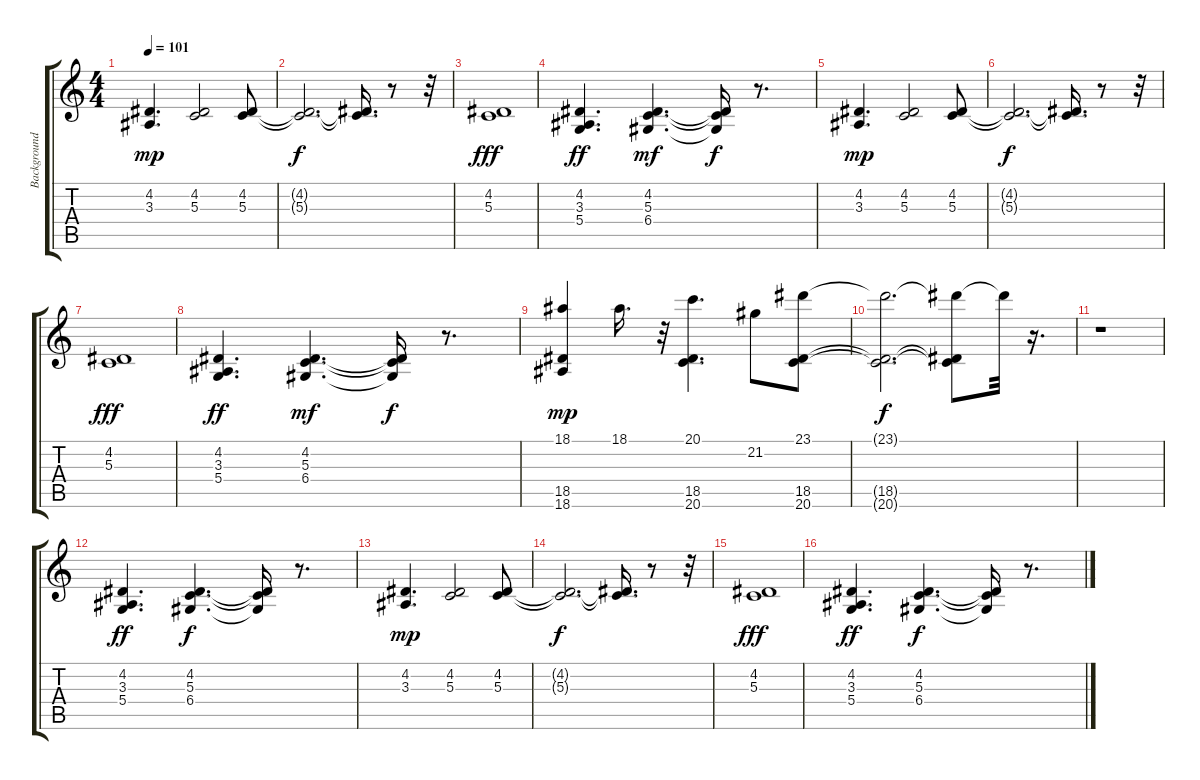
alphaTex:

\track ("Background" "Background") {instrument pad4choir}
\staff {score tabs}
\tuning (E4 B3 G3 D3 A2 E2) {hide}
\ts (4 4)
\tempo 101
\clef g2
\ks c
(4.2 3.3).4{d dy mp} (4.2 5.3).2 (4.2 5.3).8 |
(4.2{t} 5.3{t}).2{d dy f} (4.2{t} 5.3{t}).16{d} r.8 r.32 |
(4.2 5.3).1{dy fff instrument voiceoohs} |
(4.2 3.3 5.4).4{d dy ff instrument pad4choir} (4.2 5.3 6.4).4{d dy mf} (4.2{t} 5.3{t} 6.4{t}).16{dy f} r.8{d} |
(4.2 3.3).4{d dy mp} (4.2 5.3).2 (4.2 5.3).8 |
(4.2{t} 5.3{t}).2{d dy f} (4.2{t} 5.3{t}).16{d} r.8 r.32 |
(4.2 5.3).1{dy fff instrument voiceoohs} |
(4.2 3.3 5.4).4{d dy ff instrument pad4choir} (4.2 5.3 6.4).4{d dy mf} (4.2{t} 5.3{t} 6.4{t}).16{dy f} r.8{d} |
(18.1 18.5 18.6).4{dy mp} 18.1.16{d} r.32 (20.1 18.5 20.6).4{d} 21.2.8 (23.1 18.5 20.6).8 |
(23.1{t} 18.5{t} 20.6{t}).2{d dy f} (23.1{t} 18.5{t} 20.6{t}).8 23.1{t}.32 r.16{d} |
r.1 |
(4.2 3.3 5.4).4{d dy ff} (4.2 5.3 6.4).4{d dy f} (4.2{t} 5.3{t} 6.4{t}).16 r.8{d} |
(4.2 3.3).4{d dy mp} (4.2 5.3).2 (4.2 5.3).8 |
(4.2{t} 5.3{t}).2{d dy f} (4.2{t} 5.3{t}).16{d} r.8 r.32 |
(4.2 5.3).1{dy fff instrument voiceoohs} |
(4.2 3.3 5.4).4{d dy ff instrument pad4choir} (4.2 5.3 6.4).4{d dy f} (4.2{t} 5.3{t} 6.4{t}).16 r.8{d}
